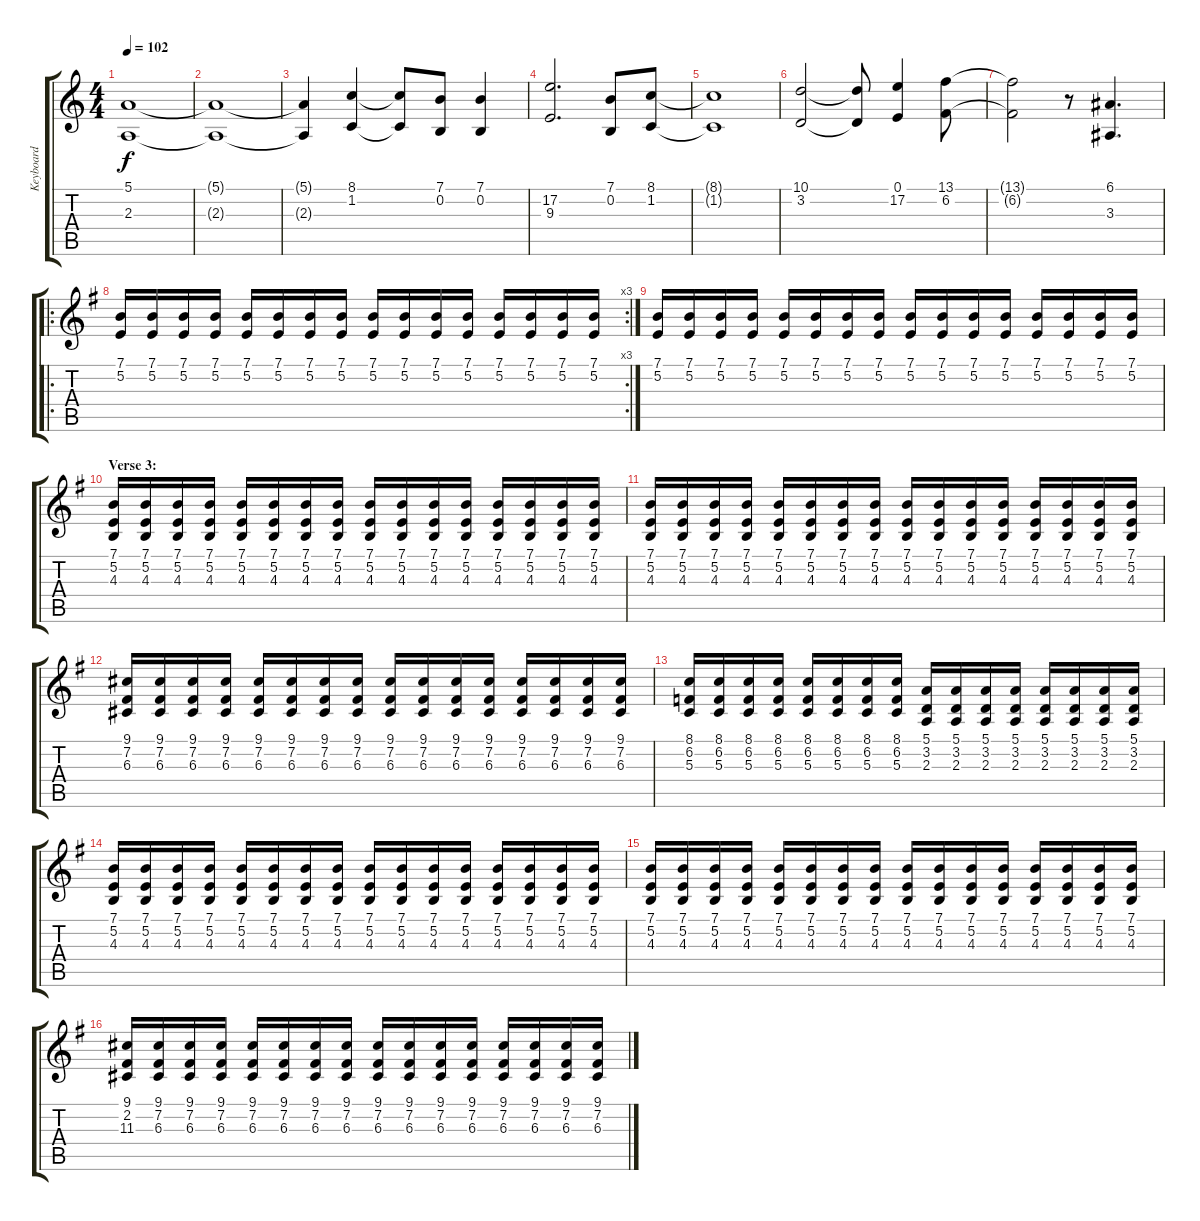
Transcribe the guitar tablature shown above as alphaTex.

\track ("Keyboard" "Keyboard") {instrument lead3calliope}
\staff {score tabs}
\tuning (E4 B3 G3 D3 A2 E2) {hide}
\ts (4 4)
\tempo 102
\clef g2
\ks c
(5.1{t} 2.3{t}).1{dy f} |
(5.1{t} 2.3{t}).1 |
(5.1{t} 2.3{t}).4 (8.1 1.2).4 (8.1{t} 1.2{t}).8 (7.1 0.2).8 (7.1 0.2).4 |
(17.2 9.3).2{d} (7.1 0.2).8 (8.1 1.2).8 |
(8.1{t} 1.2{t}).1 |
(10.1 3.2).2 (10.1{t} 3.2{t}).8 (0.1 17.2).4 (13.1 6.2).8 |
(13.1{t} 6.2{t}).2 r.8 (6.1 3.3).4{d} |
\ro
\rc 3
\ks g
(7.1 5.2).16{volume 8 instrument rockorgan} (7.1 5.2).16 (7.1 5.2).16 (7.1 5.2).16 (7.1 5.2).16 (7.1 5.2).16 (7.1 5.2).16 (7.1 5.2).16 (7.1 5.2).16 (7.1 5.2).16 (7.1 5.2).16 (7.1 5.2).16 (7.1 5.2).16 (7.1 5.2).16 (7.1 5.2).16 (7.1 5.2).16 |
(7.1 5.2).16 (7.1 5.2).16 (7.1 5.2).16 (7.1 5.2).16 (7.1 5.2).16 (7.1 5.2).16 (7.1 5.2).16 (7.1 5.2).16 (7.1 5.2).16 (7.1 5.2).16 (7.1 5.2).16 (7.1 5.2).16 (7.1 5.2).16 (7.1 5.2).16 (7.1 5.2).16 (7.1 5.2).16 |
\section ("" "Verse 3:")
(7.1 5.2 4.3).16{volume 6 instrument rockorgan} (7.1 5.2 4.3).16 (7.1 5.2 4.3).16 (7.1 5.2 4.3).16 (7.1 5.2 4.3).16 (7.1 5.2 4.3).16 (7.1 5.2 4.3).16 (7.1 5.2 4.3).16 (7.1 5.2 4.3).16 (7.1 5.2 4.3).16 (7.1 5.2 4.3).16 (7.1 5.2 4.3).16 (7.1 5.2 4.3).16 (7.1 5.2 4.3).16 (7.1 5.2 4.3).16 (7.1 5.2 4.3).16 |
(7.1 5.2 4.3).16 (7.1 5.2 4.3).16 (7.1 5.2 4.3).16 (7.1 5.2 4.3).16 (7.1 5.2 4.3).16 (7.1 5.2 4.3).16 (7.1 5.2 4.3).16 (7.1 5.2 4.3).16 (7.1 5.2 4.3).16 (7.1 5.2 4.3).16 (7.1 5.2 4.3).16 (7.1 5.2 4.3).16 (7.1 5.2 4.3).16 (7.1 5.2 4.3).16 (7.1 5.2 4.3).16 (7.1 5.2 4.3).16 |
(9.1 7.2 6.3).16 (9.1 7.2 6.3).16 (9.1 7.2 6.3).16 (9.1 7.2 6.3).16 (9.1 7.2 6.3).16 (9.1 7.2 6.3).16 (9.1 7.2 6.3).16 (9.1 7.2 6.3).16 (9.1 7.2 6.3).16 (9.1 7.2 6.3).16 (9.1 7.2 6.3).16 (9.1 7.2 6.3).16 (9.1 7.2 6.3).16 (9.1 7.2 6.3).16 (9.1 7.2 6.3).16 (9.1 7.2 6.3).16 |
(8.1 6.2 5.3).16 (8.1 6.2 5.3).16 (8.1 6.2 5.3).16 (8.1 6.2 5.3).16 (8.1 6.2 5.3).16 (8.1 6.2 5.3).16 (8.1 6.2 5.3).16 (8.1 6.2 5.3).16 (5.1 3.2 2.3).16 (5.1 3.2 2.3).16 (5.1 3.2 2.3).16 (5.1 3.2 2.3).16 (5.1 3.2 2.3).16 (5.1 3.2 2.3).16 (5.1 3.2 2.3).16 (5.1 3.2 2.3).16 |
(7.1 5.2 4.3).16{volume 6 instrument rockorgan} (7.1 5.2 4.3).16 (7.1 5.2 4.3).16 (7.1 5.2 4.3).16 (7.1 5.2 4.3).16 (7.1 5.2 4.3).16 (7.1 5.2 4.3).16 (7.1 5.2 4.3).16 (7.1 5.2 4.3).16 (7.1 5.2 4.3).16 (7.1 5.2 4.3).16 (7.1 5.2 4.3).16 (7.1 5.2 4.3).16 (7.1 5.2 4.3).16 (7.1 5.2 4.3).16 (7.1 5.2 4.3).16 |
(7.1 5.2 4.3).16 (7.1 5.2 4.3).16 (7.1 5.2 4.3).16 (7.1 5.2 4.3).16 (7.1 5.2 4.3).16 (7.1 5.2 4.3).16 (7.1 5.2 4.3).16 (7.1 5.2 4.3).16 (7.1 5.2 4.3).16 (7.1 5.2 4.3).16 (7.1 5.2 4.3).16 (7.1 5.2 4.3).16 (7.1 5.2 4.3).16 (7.1 5.2 4.3).16 (7.1 5.2 4.3).16 (7.1 5.2 4.3).16 |
(9.1 2.2 11.3).16 (9.1 7.2 6.3).16 (9.1 7.2 6.3).16 (9.1 7.2 6.3).16 (9.1 7.2 6.3).16 (9.1 7.2 6.3).16 (9.1 7.2 6.3).16 (9.1 7.2 6.3).16 (9.1 7.2 6.3).16 (9.1 7.2 6.3).16 (9.1 7.2 6.3).16 (9.1 7.2 6.3).16 (9.1 7.2 6.3).16 (9.1 7.2 6.3).16 (9.1 7.2 6.3).16 (9.1 7.2 6.3).16
